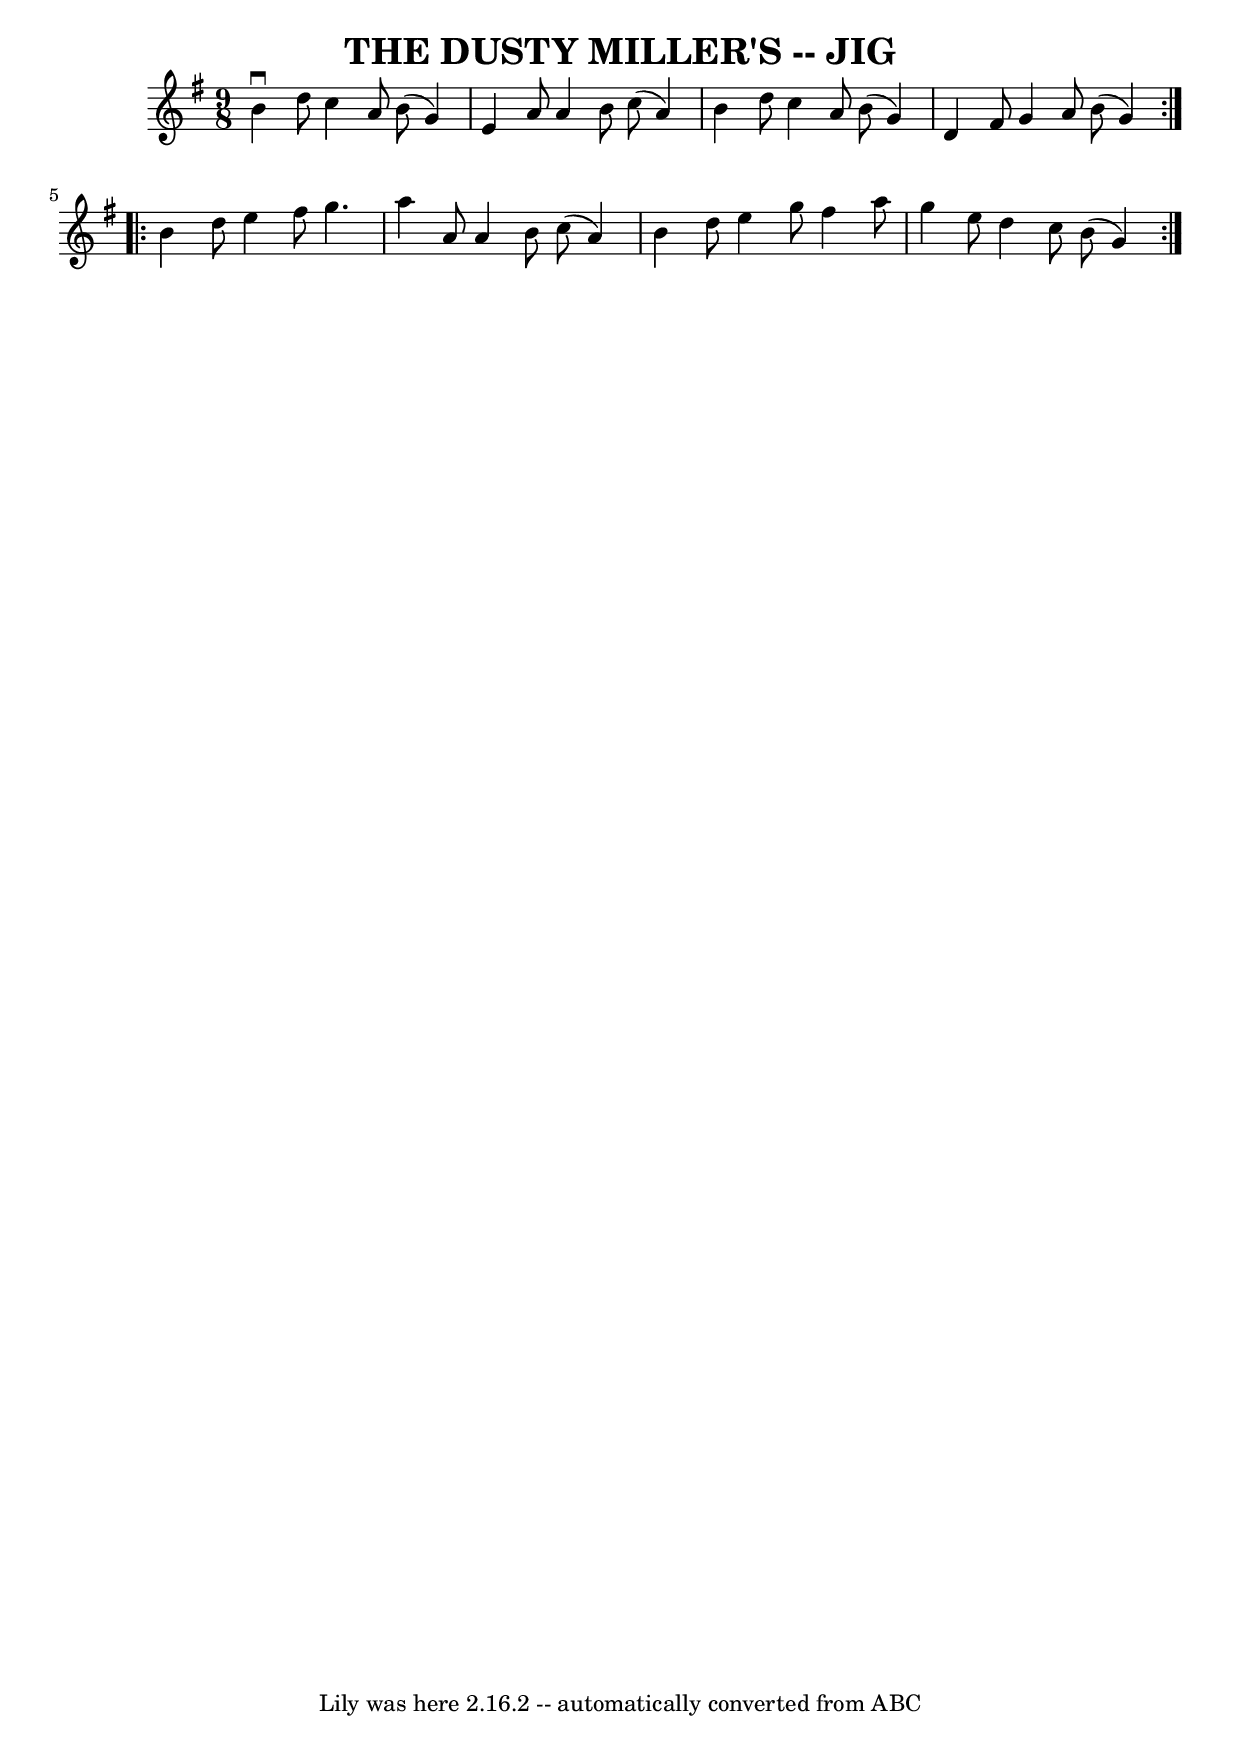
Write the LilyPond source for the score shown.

\version "2.16.2"
\include "Mammoth.ily"
\header {
  %% book = "Ryan's Mammoth Collection of Fiddle Tunes"
 crossRefNumber = "1"
 footnotes = ""
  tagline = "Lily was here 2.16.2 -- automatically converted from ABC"
  title = "THE DUSTY MILLER'S -- JIG"

}
voicedefault =  {



  \repeat volta 2 {

    \time 9/8 
    \key g \major b'4^\downbow d''8 c''4 a'8 b'8 (g'4)    |
 e'4 a'8 a'4 b'8 c''8 (a'4)   |
 b'4 d''8 c''4 a'8 b'8 (g'4)    |
 d'4 fis'8 g'4 a'8 
 b'8 (g'4)   
  }     
  \repeat volta 2 {
 b'4 d''8 e''4 fis''8 g''4.     |
 a''4 a'8 a'4 b'8 c''8 (a'4)   |
 b'4 d''8 e''4 g''8 fis''4 a''8     |
 g''4 e''8    
 d''4 c''8 b'8 (g'4)   
  }   

}

\score{
  <<

    \context Staff="default"
    {
      \voicedefault 
      
    }

  >>
  \layout {
    
  }
  \midi {
  }

}
